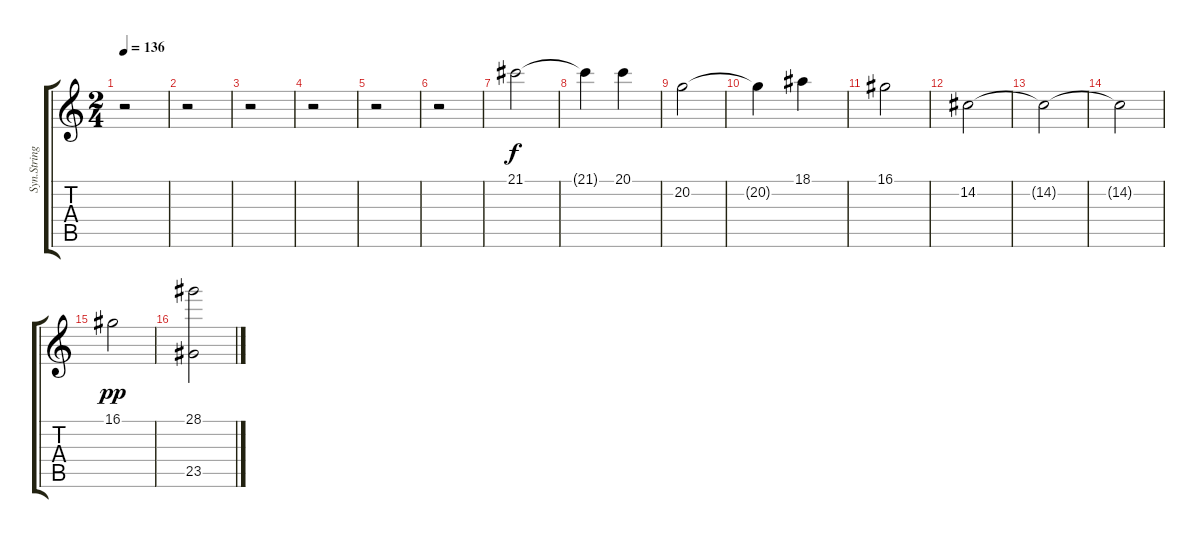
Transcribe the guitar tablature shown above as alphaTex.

\track ("Syn.Strings1" "Syn.String") {instrument synthstrings1}
\staff {score tabs}
\tuning (E4 B3 G3 D3 A2 E2) {hide}
\ts (2 4)
\tempo 136
\clef g2
\ks c
r.2{dy f} |
r.2 |
r.2 |
r.2 |
r.2 |
r.2 |
21.1.2 |
21.1{t}.4 20.1.4 |
20.2.2 |
20.2{t}.4 18.1.4 |
16.1.2 |
14.2.2 |
14.2{t}.2 |
14.2{t}.2 |
16.1.2{dy pp} |
(28.1 23.5).2
